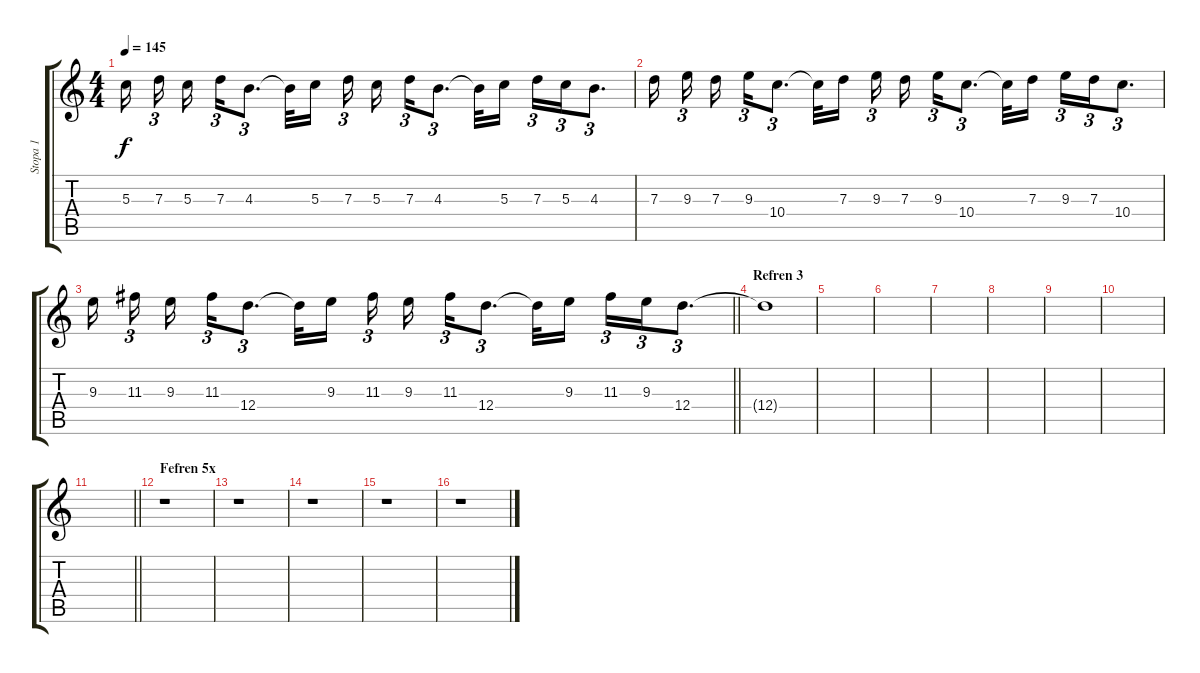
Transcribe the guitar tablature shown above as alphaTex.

\track ("Stopa 1" "Stopa 1") {instrument distortionguitar}
\staff {score tabs}
\tuning (E4 B3 G3 D3 A2 E2) {hide}
\ts (4 4)
\tempo 145
\clef g2
\ks c
5.3.16{dy f beam splitsecondary} 7.3.16{tu (3 2) beam splitsecondary} 5.3.16{beam splitsecondary} 7.3.16{tu (3 2)} 4.3.8{d tu (3 2)} 4.3{t}.32 5.3.16{beam splitsecondary} 7.3.16{tu (3 2)} 5.3.16 7.3.16{tu (3 2)} 4.3.8{d tu (3 2)} 4.3{t}.32 5.3.16 7.3.16{tu (3 2)} 5.3.16{tu (3 2)} 4.3.8{d tu (3 2)} |
7.3.16{beam splitsecondary} 9.3.16{tu (3 2) beam splitsecondary} 7.3.16{beam splitsecondary} 9.3.16{tu (3 2)} 10.4.8{d tu (3 2)} 10.4{t}.32 7.3.16{beam splitsecondary} 9.3.16{tu (3 2)} 7.3.16 9.3.16{tu (3 2)} 10.4.8{d tu (3 2)} 10.4{t}.32 7.3.16 9.3.16{tu (3 2)} 7.3.16{tu (3 2)} 10.4.8{d tu (3 2)} |
\barLineRight lightlight
9.3.16{beam splitsecondary} 11.3.16{tu (3 2) beam splitsecondary} 9.3.16{beam splitsecondary} 11.3.16{tu (3 2)} 12.4.8{d tu (3 2)} 12.4{t}.32 9.3.16{beam splitsecondary} 11.3.16{tu (3 2)} 9.3.16 11.3.16{tu (3 2)} 12.4.8{d tu (3 2)} 12.4{t}.32 9.3.16 11.3.16{tu (3 2)} 9.3.16{tu (3 2)} 12.4.8{d tu (3 2)} |
\section ("" "Refren 3")
12.4{t}.1 |
|
|
|
|
|
|
\barLineRight lightlight
|
\section ("" "Fefren 5x")
r.1 |
r.1 |
r.1 |
r.1 |
r.1
